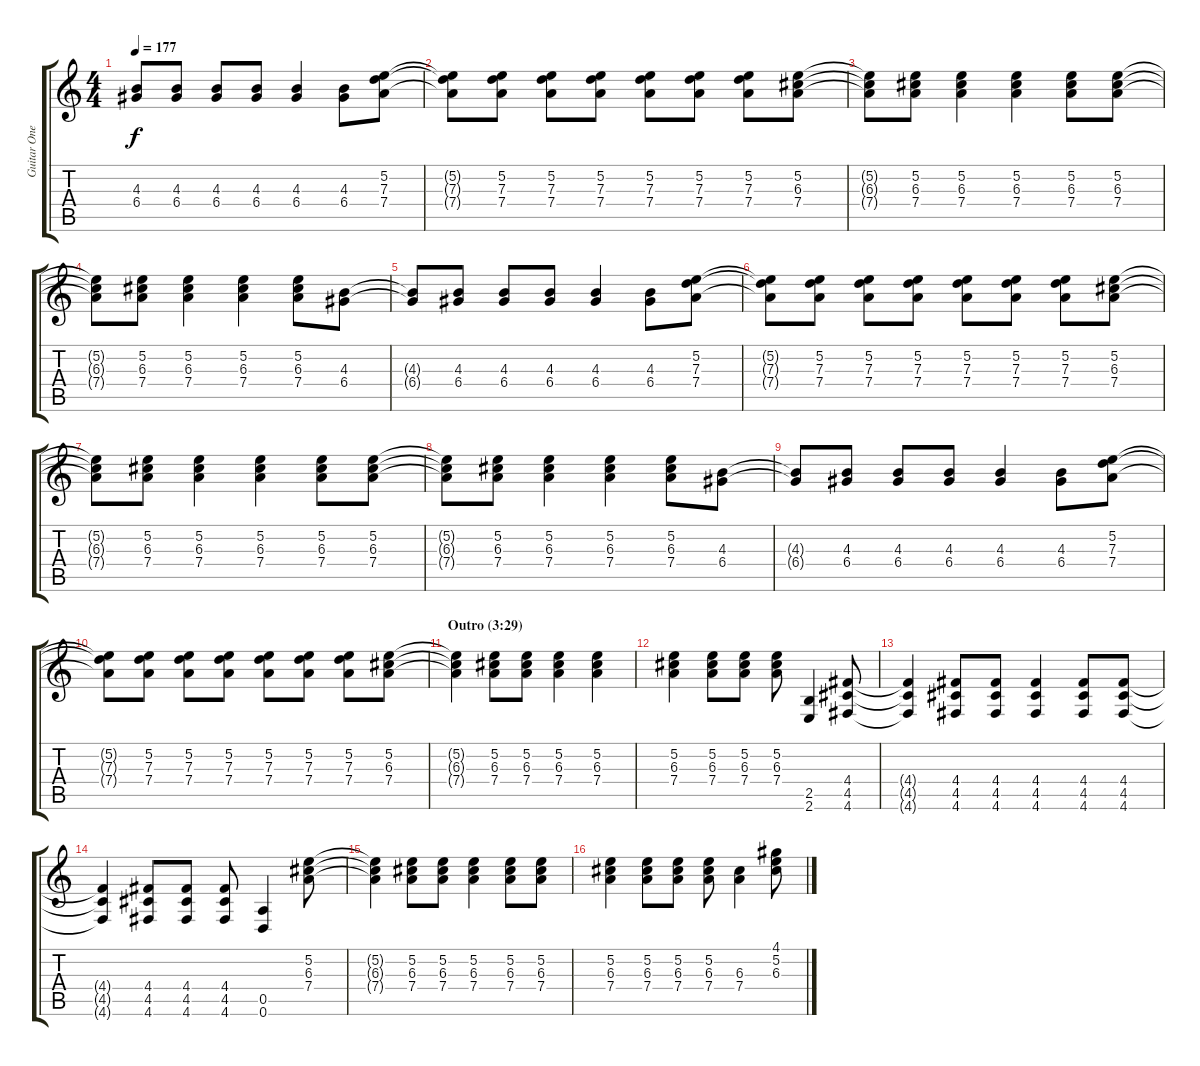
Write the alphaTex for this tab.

\track ("Guitar One" "Guitar One") {instrument distortionguitar}
\staff {score tabs}
\tuning (E4 B3 G3 D3 A2 D2) {hide}
\ts (4 4)
\tempo 177
\clef g2
\ks c
(4.3{t} 6.4{t}).8{dy f} (4.3 6.4).8 (4.3 6.4).8 (4.3 6.4).8 (4.3 6.4).4 (4.3 6.4).8 (5.2 7.3 7.4).8 |
(5.2{t} 7.3{t} 7.4{t}).8 (5.2 7.3 7.4).8 (5.2 7.3 7.4).8 (5.2 7.3 7.4).8 (5.2 7.3 7.4).8 (5.2 7.3 7.4).8 (5.2 7.3 7.4).8 (5.2 6.3 7.4).8 |
(5.2{t} 6.3{t} 7.4{t}).8 (5.2 6.3 7.4).8 (5.2 6.3 7.4).4 (5.2 6.3 7.4).4 (5.2 6.3 7.4).8 (5.2 6.3 7.4).8 |
(5.2{t} 6.3{t} 7.4{t}).8 (5.2 6.3 7.4).8 (5.2 6.3 7.4).4 (5.2 6.3 7.4).4 (5.2 6.3 7.4).8 (4.3 6.4).8 |
(4.3{t} 6.4{t}).8 (4.3 6.4).8 (4.3 6.4).8 (4.3 6.4).8 (4.3 6.4).4 (4.3 6.4).8 (5.2 7.3 7.4).8 |
(5.2{t} 7.3{t} 7.4{t}).8 (5.2 7.3 7.4).8 (5.2 7.3 7.4).8 (5.2 7.3 7.4).8 (5.2 7.3 7.4).8 (5.2 7.3 7.4).8 (5.2 7.3 7.4).8 (5.2 6.3 7.4).8 |
(5.2{t} 6.3{t} 7.4{t}).8 (5.2 6.3 7.4).8 (5.2 6.3 7.4).4 (5.2 6.3 7.4).4 (5.2 6.3 7.4).8 (5.2 6.3 7.4).8 |
(5.2{t} 6.3{t} 7.4{t}).8 (5.2 6.3 7.4).8 (5.2 6.3 7.4).4 (5.2 6.3 7.4).4 (5.2 6.3 7.4).8 (4.3 6.4).8 |
(4.3{t} 6.4{t}).8 (4.3 6.4).8 (4.3 6.4).8 (4.3 6.4).8 (4.3 6.4).4 (4.3 6.4).8 (5.2 7.3 7.4).8 |
(5.2{t} 7.3{t} 7.4{t}).8 (5.2 7.3 7.4).8 (5.2 7.3 7.4).8 (5.2 7.3 7.4).8 (5.2 7.3 7.4).8 (5.2 7.3 7.4).8 (5.2 7.3 7.4).8 (5.2 6.3 7.4).8 |
\section ("" "Outro (3:29)")
(5.2{t} 6.3{t} 7.4{t}).4 (5.2 6.3 7.4).8 (5.2 6.3 7.4).8 (5.2 6.3 7.4).4 (5.2 6.3 7.4).4 |
(5.2 6.3 7.4).4 (5.2 6.3 7.4).8 (5.2 6.3 7.4).8 (5.2 6.3 7.4).8 (2.5 2.6).4 (4.4 4.5 4.6).8 |
(4.4{t} 4.5{t} 4.6{t}).4 (4.4 4.5 4.6).8 (4.4 4.5 4.6).8 (4.4 4.5 4.6).4 (4.4 4.5 4.6).8 (4.4 4.5 4.6).8 |
(4.4{t} 4.5{t} 4.6{t}).4 (4.4 4.5 4.6).8 (4.4 4.5 4.6).8 (4.4 4.5 4.6).8 (0.5 0.6).4 (5.2 6.3 7.4).8 |
(5.2{t} 6.3{t} 7.4{t}).4 (5.2 6.3 7.4).8 (5.2 6.3 7.4).8 (5.2 6.3 7.4).4 (5.2 6.3 7.4).8 (5.2 6.3 7.4).8 |
(5.2 6.3 7.4).4 (5.2 6.3 7.4).8 (5.2 6.3 7.4).8 (5.2 6.3 7.4).8 (6.3 7.4).4 (4.1 5.2 6.3).8
